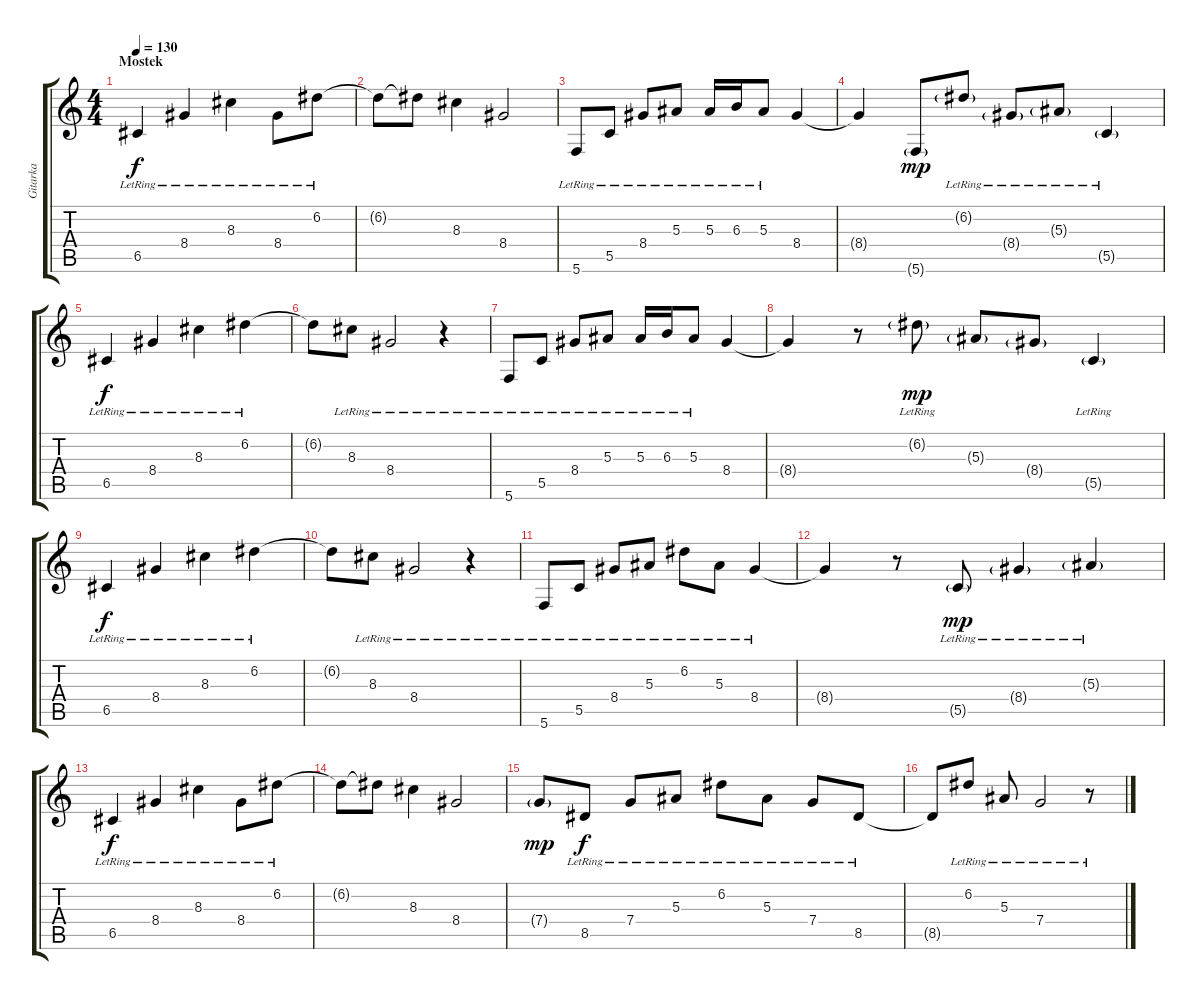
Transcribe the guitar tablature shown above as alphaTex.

\track ("Gitarka" "Gitarka") {instrument electricguitarjazz}
\staff {score tabs}
\tuning (D4 A3 F3 C3 G2 C2) {hide}
\ts (4 4)
\section ("" "Mostek")
\tempo 130
\clef g2
\ks c
6.5{lr}.4{dy f} 8.4{lr}.4 8.3{lr}.4 8.4{lr}.8 6.2{lr}.8 |
6.2{t}.8 6.2{t}.8 8.3.4 8.4.2 |
5.6{lr}.8 5.5{lr}.8 8.4{lr}.8 5.3{lr}.8 5.3{lr}.16 6.3{lr}.16 5.3{lr}.8 8.4.4 |
8.4{t}.4 5.6{g}.8{dy mp} 6.2{g lr}.8 8.4{g lr}.8 5.3{g lr}.8 5.5{g lr}.4 |
6.5{lr}.4{dy f} 8.4{lr}.4 8.3{lr}.4 6.2{lr}.4 |
6.2{t}.8 8.3{lr}.8 8.4{lr}.2 r.4 |
5.6{lr}.8 5.5{lr}.8 8.4{lr}.8 5.3{lr}.8 5.3{lr}.16 6.3{lr}.16 5.3{lr}.8 8.4.4 |
8.4{t}.4 r.8 6.2{g lr}.8{dy mp} 5.3{g}.8 8.4{g}.8 5.5{g lr}.4 |
6.5{lr}.4{dy f} 8.4{lr}.4 8.3{lr}.4 6.2{lr}.4 |
6.2{t}.8 8.3{lr}.8 8.4{lr}.2 r.4 |
5.6{lr}.8 5.5{lr}.8 8.4{lr}.8 5.3{lr}.8 6.2{lr}.8 5.3{lr}.8 8.4{lr}.4 |
8.4{t}.4 r.8 5.5{g lr}.8{dy mp} 8.4{g lr}.4 5.3{g lr}.4 |
6.5{lr}.4{dy f} 8.4{lr}.4 8.3{lr}.4 8.4{lr}.8 6.2{lr}.8 |
6.2{t}.8 6.2{t}.8 8.3.4 8.4.2 |
7.4{g}.8{dy mp} 8.5{lr}.8{dy f} 7.4{lr}.8 5.3{lr}.8 6.2{lr}.8 5.3{lr}.8 7.4{lr}.8 8.5{lr}.8 |
8.5{t}.8 6.2{lr}.8 5.3{lr}.8 7.4{lr}.2 r.8
